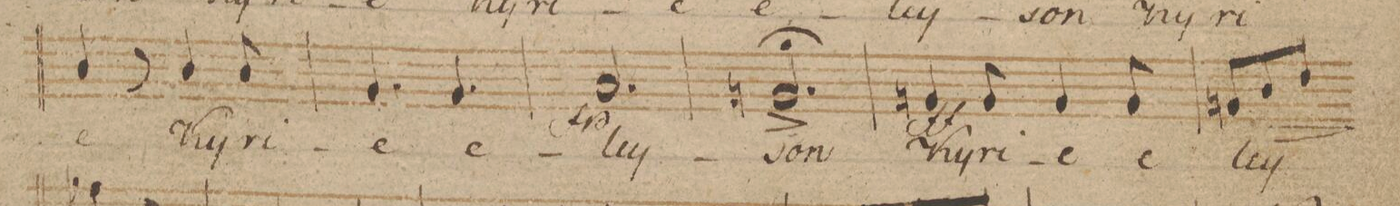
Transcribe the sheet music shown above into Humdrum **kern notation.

**kern	**text	**dynam
*I"Basso.	*	*
*clefF4	*	*
*k[b-]	*	*
*M6/8	*	*
4D/	-e	.
8r	.	.
4D/	Ky-	.
8D/	-ri-	.
=79	=79	=79
4.BB-/	-e	.
4.BB-/	e-	.
=80	=80	=80
2.C/	-ley-	fp
=81	=81	=81
2.BBn^;/	-son	.
=82	=82	=82
4BBn/	Ky-	ff
8BB/	-ri-	.
4BB/	-e	.
8BB/	e-	.
=83	=83	=83
8BBn/L	-ley-	.
8D/	.	>
8F/J	.	.
*-	*-	*-
